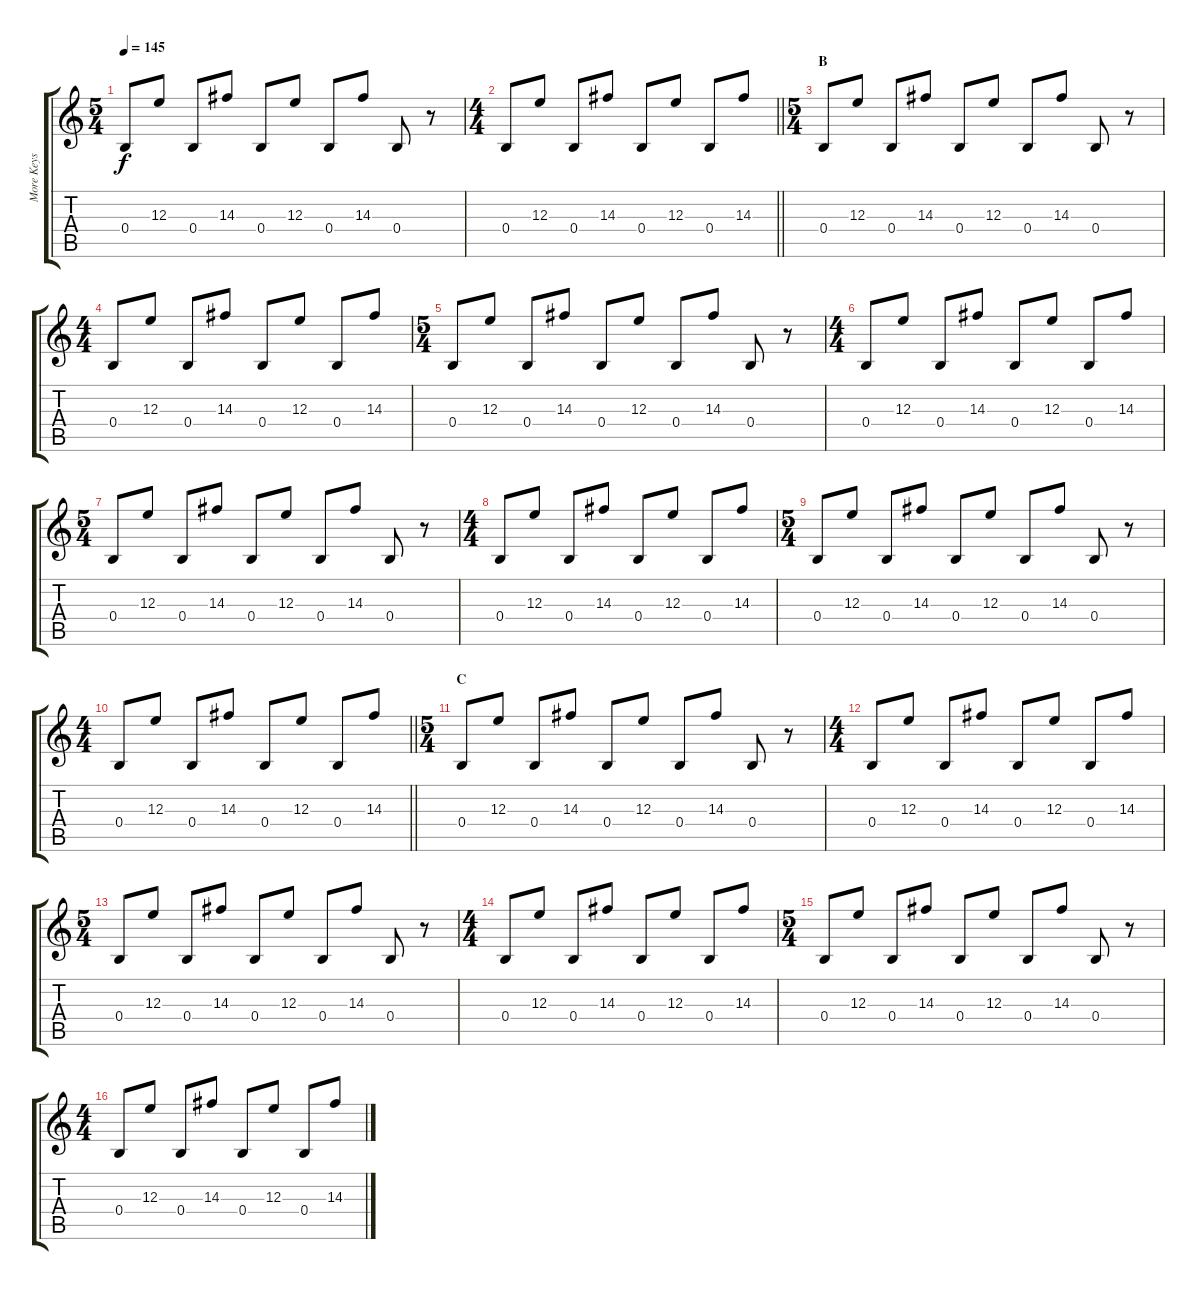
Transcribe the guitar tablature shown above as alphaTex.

\track ("More Keys" "More Keys") {instrument electricguitarjazz}
\staff {score tabs}
\tuning (Db4 Ab3 E3 B2 Gb2 Db2) {hide}
\ts (5 4)
\tempo 145
\clef g2
\ks c
0.4.8{dy f} 12.3.8 0.4.8 14.3.8 0.4.8 12.3.8 0.4.8 14.3.8 0.4.8 r.8 |
\ts (4 4)
\barLineRight lightlight
0.4.8 12.3.8 0.4.8 14.3.8 0.4.8 12.3.8 0.4.8 14.3.8 |
\ts (5 4)
\section ("" "B")
0.4.8 12.3.8 0.4.8 14.3.8 0.4.8 12.3.8 0.4.8 14.3.8 0.4.8 r.8 |
\ts (4 4)
0.4.8 12.3.8 0.4.8 14.3.8 0.4.8 12.3.8 0.4.8 14.3.8 |
\ts (5 4)
0.4.8 12.3.8 0.4.8 14.3.8 0.4.8 12.3.8 0.4.8 14.3.8 0.4.8 r.8 |
\ts (4 4)
0.4.8 12.3.8 0.4.8 14.3.8 0.4.8 12.3.8 0.4.8 14.3.8 |
\ts (5 4)
0.4.8 12.3.8 0.4.8 14.3.8 0.4.8 12.3.8 0.4.8 14.3.8 0.4.8 r.8 |
\ts (4 4)
0.4.8 12.3.8 0.4.8 14.3.8 0.4.8 12.3.8 0.4.8 14.3.8 |
\ts (5 4)
0.4.8 12.3.8 0.4.8 14.3.8 0.4.8 12.3.8 0.4.8 14.3.8 0.4.8 r.8 |
\ts (4 4)
\barLineRight lightlight
0.4.8 12.3.8 0.4.8 14.3.8 0.4.8 12.3.8 0.4.8 14.3.8 |
\ts (5 4)
\section ("" "C")
0.4.8 12.3.8 0.4.8 14.3.8 0.4.8 12.3.8 0.4.8 14.3.8 0.4.8 r.8 |
\ts (4 4)
0.4.8 12.3.8 0.4.8 14.3.8 0.4.8 12.3.8 0.4.8 14.3.8 |
\ts (5 4)
0.4.8 12.3.8 0.4.8 14.3.8 0.4.8 12.3.8 0.4.8 14.3.8 0.4.8 r.8 |
\ts (4 4)
0.4.8 12.3.8 0.4.8 14.3.8 0.4.8 12.3.8 0.4.8 14.3.8 |
\ts (5 4)
0.4.8 12.3.8 0.4.8 14.3.8 0.4.8 12.3.8 0.4.8 14.3.8 0.4.8 r.8 |
\ts (4 4)
0.4.8 12.3.8 0.4.8 14.3.8 0.4.8 12.3.8 0.4.8 14.3.8
